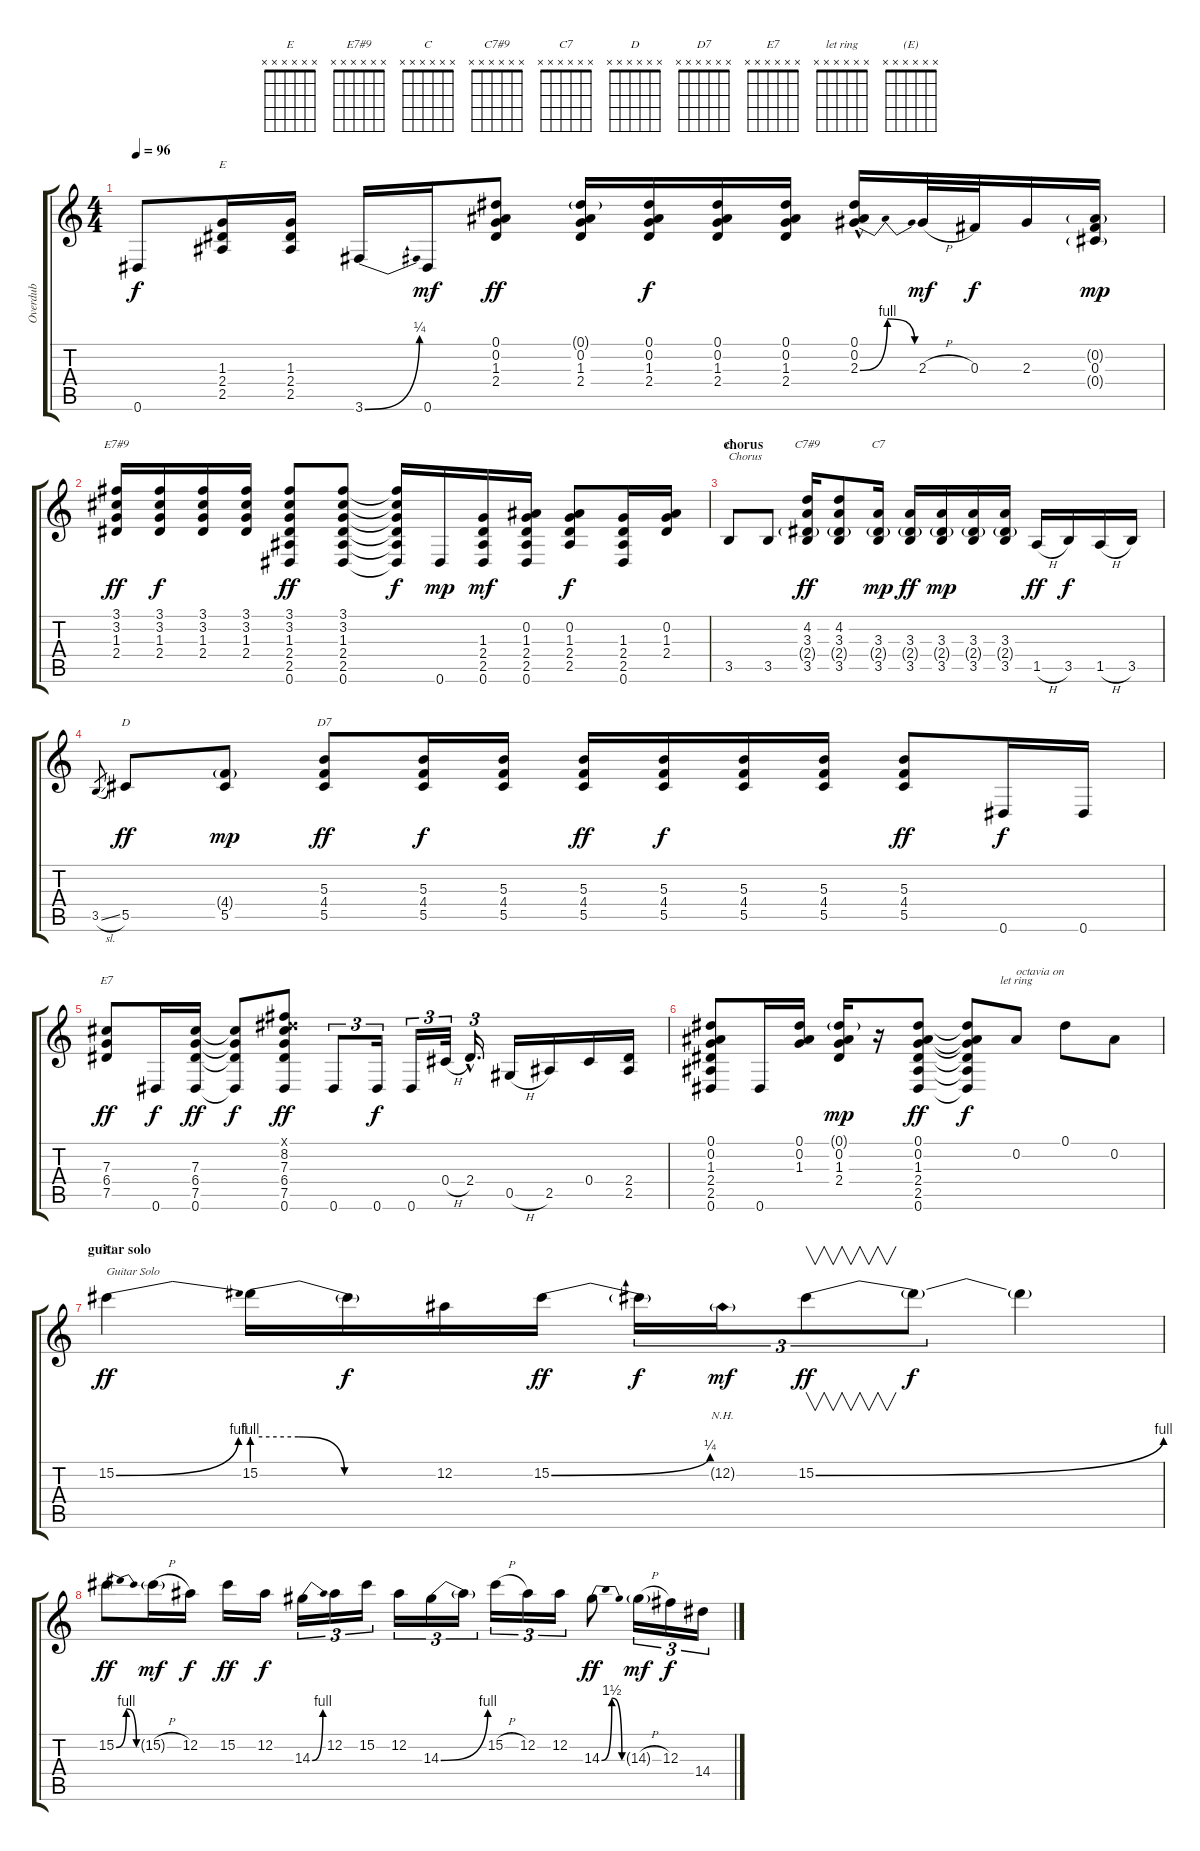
\track ("Overdub" "Overdub") {instrument fretlessbass}
\staff {score tabs}
\tuning (Eb4 Bb3 Gb3 Db3 Ab2 Eb2) {hide}
\chord ("E" x x x x x x) {firstfret 0}
\chord ("E7#9" x x x x x x) {firstfret 0}
\chord ("C" x x x x x x) {firstfret 0}
\chord ("C7#9" x x x x x x) {firstfret 0}
\chord ("C7" x x x x x x) {firstfret 0}
\chord ("D" x x x x x x) {firstfret 0}
\chord ("D7" x x x x x x) {firstfret 0}
\chord ("E7" x x x x x x) {firstfret 0}
\chord ("let ring" x x x x x x) {firstfret 0}
\chord ("(E)" x x x x x x) {firstfret 0}
\ts (4 4)
\tempo 96
\clef g2
\ks c
0.6.8{dy f} (1.3 2.4 2.5).16{ch "E"} (1.3 2.4 2.5).16 3.6{be (bend 0 0 60 1)}.16 0.6.16{dy mf} (0.1 0.2 1.3 2.4).8{dy ff} (0.1{g} 0.2 1.3 2.4).16 (0.1 0.2 1.3 2.4).16{dy f} (0.1 0.2 1.3 2.4).16 (0.1 0.2 1.3 2.4).16 (0.1{hac} 0.2{hac} 2.3{be (bendrelease 0 0 15 4 30 4 60 0)}).16 2.3{h}.32{dy mf} 0.3.32{dy f} 2.3.16 (0.2{g} 0.3 0.4{g}).16{dy mp} |
(3.1 3.2 1.3 2.4).16{ch "E7#9" dy ff} (3.1 3.2 1.3 2.4).16{dy f} (3.1 3.2 1.3 2.4).16 (3.1 3.2 1.3 2.4).16 (3.1 3.2 1.3 2.4 2.5 0.6).8{dy ff} (3.1 3.2 1.3 2.4 2.5 0.6).8 (3.1{t} 3.2{t} 1.3{t} 2.4{t} 2.5{t} 0.6{t}).16{dy f} 0.6.16{dy mp} (1.3 2.4 2.5 0.6).16{dy mf} (0.2 1.3 2.4 2.5 0.6).16 (0.2 1.3 2.4 2.5).8{dy f} (1.3 2.4 2.5 0.6).16 (0.2 1.3 2.4).16 |
\section ("" "chorus")
3.5.8{ch "C" txt "Chorus"} 3.5.8 (4.2 3.3 2.4{g} 3.5).16{ch "C7#9" dy ff} (4.2 3.3 2.4{g} 3.5).8 (3.3 2.4{g} 3.5).16{ch "C7" dy mp} (3.3 2.4{g} 3.5).16{dy ff} (3.3 2.4{g} 3.5).16{dy mp} (3.3 2.4{g} 3.5).16 (3.3 2.4{g} 3.5).16 1.5{h}.16{dy ff} 3.5.16{dy f} 1.5{h}.16 3.5.16 |
3.5{sl}.8{gr} 5.5.8{ch "D" dy ff} (4.4{g} 5.5).8{dy mp} (5.3 4.4 5.5).8{ch "D7" dy ff} (5.3 4.4 5.5).16{dy f} (5.3 4.4 5.5).16 (5.3 4.4 5.5).16{dy ff} (5.3 4.4 5.5).16{dy f} (5.3 4.4 5.5).16 (5.3 4.4 5.5).16 (5.3 4.4 5.5).8{dy ff} 0.6.16{dy f} 0.6.16 |
(7.3 6.4 7.5).8{ch "E7" dy ff} 0.6.16{dy f} (7.3 6.4 7.5 0.6).16{dy ff} (7.3{t} 6.4{t} 7.5{t} 0.6{t}).8{dy f} (0.1{x} 8.2 7.3 6.4 7.5 0.6).8{dy ff} 0.6.8{tu (3 2)} 0.6.16{tu (3 2) dy f} 0.6.16{tu (3 2)} 0.4{h}.32{tu (3 2)} 2.4{hac}.16{d tu (3 2)} 0.5{h}.16 2.5.16 0.4.16 (2.4 2.5).16 |
(0.1 0.2 1.3 2.4 2.5 0.6).8 0.6.16 (0.1 0.2 1.3).16 (0.1{g} 0.2 1.3 2.4).16{dy mp} r.16 (0.1 0.2 1.3 2.4 2.5 0.6).8{dy ff} (0.1{t} 0.2{t} 1.3{t} 2.4{t} 2.5{t} 0.6{t}).8{dy f} 0.2.8{ch "let ring" txt "octavia on"} 0.1.8 0.2.8 |
\section ("" "guitar solo")
15.2{be (bend 0 0 60 4)}.4{ch "(E)" txt "Guitar Solo" dy ff} 15.2{be (custom 0 4 15 4 30 0 60 0)}.16 15.2{t}.16{dy f} 12.2.16 15.2{be (bend 0 0 60 1)}.16{dy ff} 15.2{t}.16{tu (3 2) dy f} 12.2{nh g}.16{tu (3 2) dy mf} 15.2{be (bend 0 0 60 4)}.8{v tu (3 2) dy ff} 15.2{t}.8{tu (3 2) dy f} 15.2{t}.4 |
15.2{be (bendrelease 0 0 10 4 25 4 60 0)}.8{dy ff} 15.2{h g}.16{dy mf} 12.2.16{dy f} 15.2.16{dy ff} 12.2.16{dy f} 14.3{be (bend 0 0 60 4)}.16{tu (3 2)} 12.2.16{tu (3 2)} 15.2.16{tu (3 2)} 12.2.16{tu (3 2)} 14.3{be (bend 0 0 60 4)}.16{tu (3 2)} 14.3{t}.16{tu (3 2)} 15.2{h}.16{tu (3 2)} 12.2.16{tu (3 2)} 12.2.16{tu (3 2)} 14.3{be (bendrelease 0 0 10 6 26 6 60 0)}.8{dy ff} 14.3{h g}.16{tu (3 2) dy mf} 12.3.16{tu (3 2) dy f} 14.4.16{tu (3 2)}
